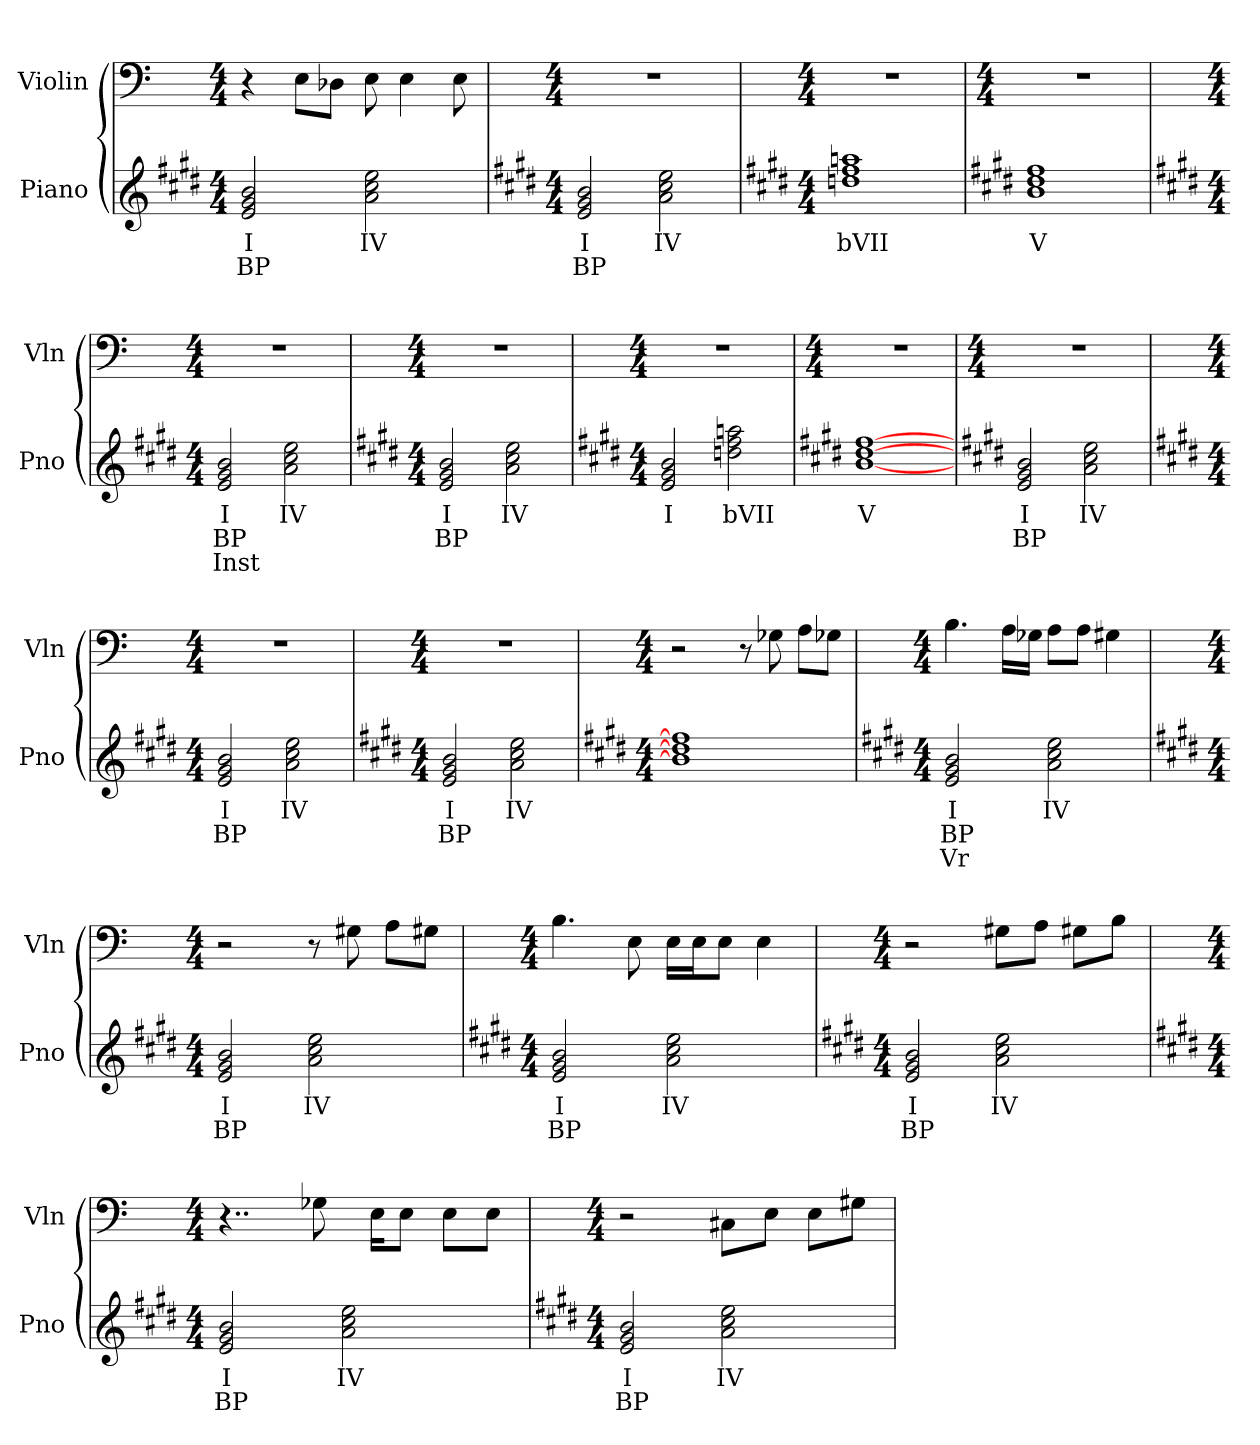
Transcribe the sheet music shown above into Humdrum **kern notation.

**kern	**text	**text	**text	**kern
*part2	*part2	*part2	*part2	*part1
*staff2	*staff2	*staff2	*staff2	*staff1
*I"Piano	*	*	*	*I"Violin
*I'Pno	*	*	*	*I'Vln
*k[f#c#g#d#]	*	*	*	*
*E:	*	*	*	*
*M4/4	*	*	*	*M4/4
=	=	=	=	=
2e 2g# 2b	I	BP	.	4r
.	.	.	.	8EL
.	.	.	.	8D-XJ
2a 2cc# 2ee	IV	.	.	8E
.	.	.	.	4E
.	.	.	.	8E
=	=	=	=	=
*k[f#c#g#d#]	*	*	*	*
*E:	*	*	*	*
*M4/4	*	*	*	*M4/4
2e 2g# 2b	I	BP	.	1r
2a 2cc# 2ee	IV	.	.	.
=	=	=	=	=
*k[f#c#g#d#]	*	*	*	*
*E:	*	*	*	*
*M4/4	*	*	*	*M4/4
1ddn 1ff# 1aan	bVII	.	.	1r
=	=	=	=	=
*k[f#c#g#d#]	*	*	*	*
*E:	*	*	*	*
*	*	*	*	*M4/4
1b 1dd# 1ff#	V	.	.	1r
=	=	=	=	=
*k[f#c#g#d#]	*	*	*	*
*E:	*	*	*	*
*M4/4	*	*	*	*M4/4
2e 2g# 2b	I	BP	Inst	1r
2a 2cc# 2ee	IV	.	.	.
=	=	=	=	=
*k[f#c#g#d#]	*	*	*	*
*E:	*	*	*	*
*M4/4	*	*	*	*M4/4
2e 2g# 2b	I	BP	.	1r
2a 2cc# 2ee	IV	.	.	.
=	=	=	=	=
*k[f#c#g#d#]	*	*	*	*
*E:	*	*	*	*
*M4/4	*	*	*	*M4/4
2e 2g# 2b	I	.	.	1r
2ddn 2ff# 2aan	bVII	.	.	.
=	=	=	=	=
*k[f#c#g#d#]	*	*	*	*
*E:	*	*	*	*
*	*	*	*	*M4/4
[1b [1dd# [1ff#	V	.	.	1r
=	=	=	=	=
*k[f#c#g#d#]	*	*	*	*
*E:	*	*	*	*
*	*	*	*	*M4/4
2e 2g# 2b	I	BP	.	1r
2a 2cc# 2ee	IV	.	.	.
=	=	=	=	=
*k[f#c#g#d#]	*	*	*	*
*E:	*	*	*	*
*M4/4	*	*	*	*M4/4
2e 2g# 2b	I	BP	.	1r
2a 2cc# 2ee	IV	.	.	.
=	=	=	=	=
*k[f#c#g#d#]	*	*	*	*
*E:	*	*	*	*
*M4/4	*	*	*	*M4/4
2e 2g# 2b	I	BP	.	1r
2a 2cc# 2ee	IV	.	.	.
=	=	=	=	=
*k[f#c#g#d#]	*	*	*	*
*E:	*	*	*	*
*M4/4	*	*	*	*M4/4
1b] 1dd#] 1ff#]	.	.	.	2r
.	.	.	.	8r
.	.	.	.	8G-X
.	.	.	.	8AL
.	.	.	.	8G-XJ
=	=	=	=	=
*k[f#c#g#d#]	*	*	*	*
*E:	*	*	*	*
*M4/4	*	*	*	*M4/4
2e 2g# 2b	I	BP	Vr	4.B
.	.	.	.	16ALL
.	.	.	.	16G-XJJ
2a 2cc# 2ee	IV	.	.	8AL
.	.	.	.	8AJ
.	.	.	.	4G#X
=	=	=	=	=
*k[f#c#g#d#]	*	*	*	*
*E:	*	*	*	*
*M4/4	*	*	*	*M4/4
2e 2g# 2b	I	BP	.	2r
2a 2cc# 2ee	IV	.	.	8r
.	.	.	.	8G#X
.	.	.	.	8AL
.	.	.	.	8G#XJ
=	=	=	=	=
*k[f#c#g#d#]	*	*	*	*
*E:	*	*	*	*
*M4/4	*	*	*	*M4/4
2e 2g# 2b	I	BP	.	4.B
.	.	.	.	8E
2a 2cc# 2ee	IV	.	.	16ELL
.	.	.	.	16EJ
.	.	.	.	8EJ
.	.	.	.	4E
=	=	=	=	=
*k[f#c#g#d#]	*	*	*	*
*E:	*	*	*	*
*M4/4	*	*	*	*M4/4
2e 2g# 2b	I	BP	.	2r
2a 2cc# 2ee	IV	.	.	8G#XL
.	.	.	.	8AJ
.	.	.	.	8G#XL
.	.	.	.	8BJ
=	=	=	=	=
*k[f#c#g#d#]	*	*	*	*
*E:	*	*	*	*
*M4/4	*	*	*	*M4/4
2e 2g# 2b	I	BP	.	4..r
.	.	.	.	8G-X
2a 2cc# 2ee	IV	.	.	.
.	.	.	.	16EKL
.	.	.	.	8EJ
.	.	.	.	8EL
.	.	.	.	8EJ
=	=	=	=	=
*k[f#c#g#d#]	*	*	*	*
*E:	*	*	*	*
*M4/4	*	*	*	*M4/4
2e 2g# 2b	I	BP	.	2r
2a 2cc# 2ee	IV	.	.	8C#XL
.	.	.	.	8EJ
.	.	.	.	8EL
.	.	.	.	8G#XJ
=	=	=	=	=
*-	*-	*-	*-	*-
